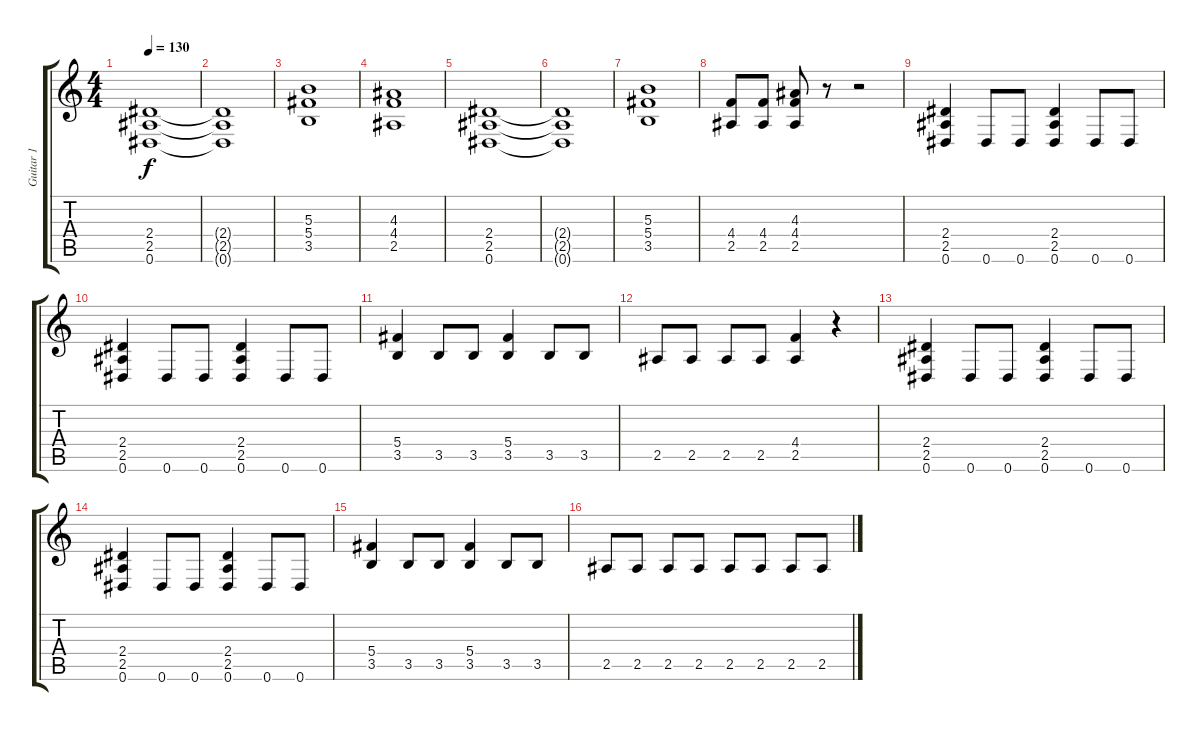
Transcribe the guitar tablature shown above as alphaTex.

\track ("Guitar 1" "Guitar 1") {instrument distortionguitar}
\staff {score tabs}
\tuning (Eb4 Bb3 Gb3 Db3 Ab2 Eb2) {hide}
\ts (4 4)
\tempo 130
\clef g2
\ks c
(2.4 2.5 0.6).1{dy f} |
(2.4{t} 2.5{t} 0.6{t}).1 |
(5.3 5.4 3.5).1 |
(4.3 4.4 2.5).1 |
(2.4 2.5 0.6).1 |
(2.4{t} 2.5{t} 0.6{t}).1 |
(5.3 5.4 3.5).1 |
(4.4 2.5).8 (4.4 2.5).8 (4.3 4.4 2.5).8 r.8 r.2 |
(2.4 2.5 0.6).4{volume 16} 0.6.8 0.6.8 (2.4 2.5 0.6).4 0.6.8 0.6.8 |
(2.4 2.5 0.6).4 0.6.8 0.6.8 (2.4 2.5 0.6).4 0.6.8 0.6.8 |
(5.4 3.5).4 3.5.8 3.5.8 (5.4 3.5).4 3.5.8 3.5.8 |
2.5.8 2.5.8 2.5.8 2.5.8 (4.4 2.5).4 r.4 |
(2.4 2.5 0.6).4{volume 16} 0.6.8 0.6.8 (2.4 2.5 0.6).4 0.6.8 0.6.8 |
(2.4 2.5 0.6).4 0.6.8 0.6.8 (2.4 2.5 0.6).4 0.6.8 0.6.8 |
(5.4 3.5).4 3.5.8 3.5.8 (5.4 3.5).4 3.5.8 3.5.8 |
2.5.8 2.5.8 2.5.8 2.5.8 2.5.8 2.5.8 2.5.8 2.5.8
